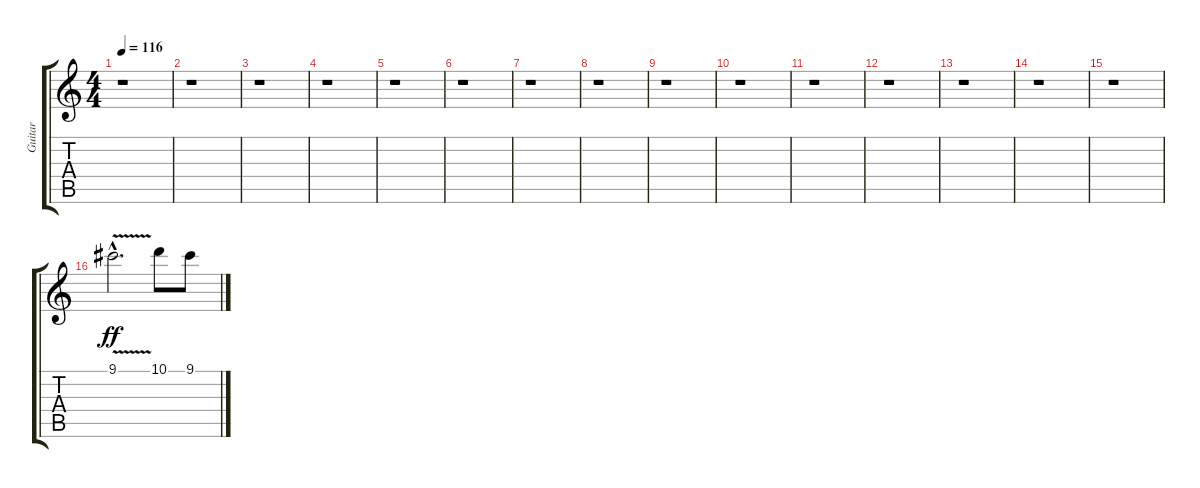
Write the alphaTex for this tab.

\track ("Guitar" "Guitar") {instrument overdrivenguitar}
\staff {score tabs}
\tuning (E4 B3 G3 D3 A2 E2) {hide}
\ts (4 4)
\tempo 116
\clef g2
\ks c
r.1{dy ff} |
r.1 |
r.1 |
r.1 |
r.1 |
r.1 |
r.1 |
r.1 |
r.1 |
r.1 |
r.1 |
r.1 |
r.1 |
r.1 |
r.1 |
9.1{v hac}.2{d} 10.1.8 9.1.8
